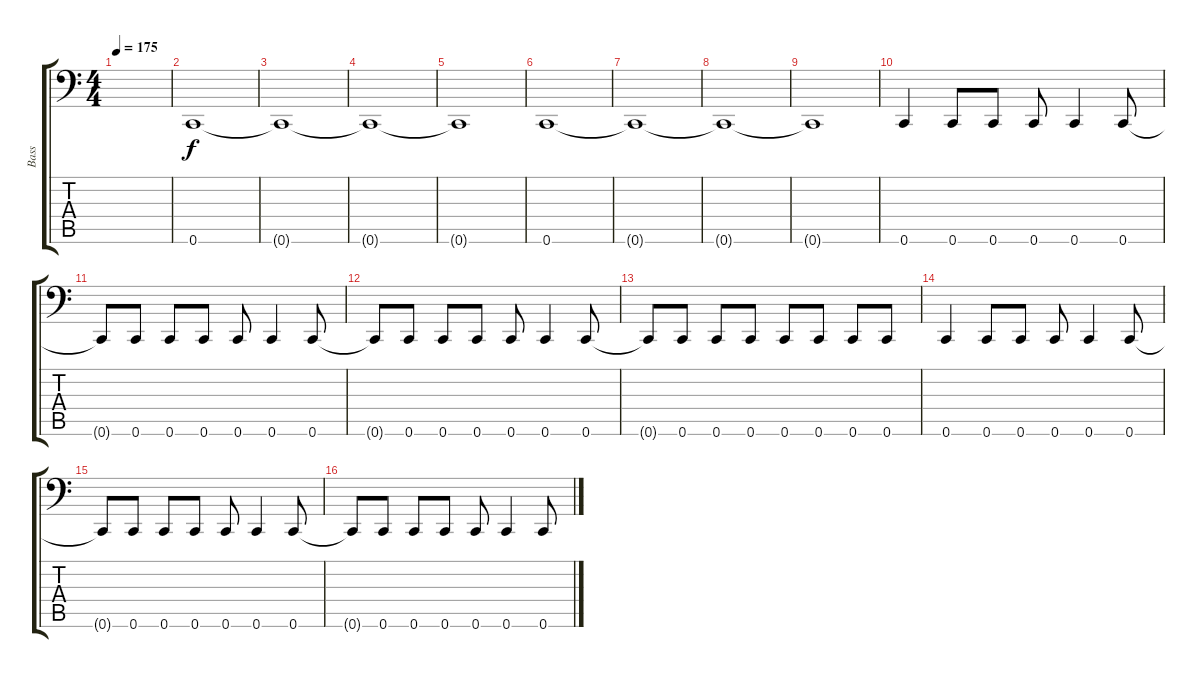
\track ("Bass" "Bass") {instrument electricbasspick}
\staff {score tabs}
\tuning (D3 A2 F2 C2 G1 C1) {hide}
\ts (4 4)
\tempo 175
\clef f4
\ks c
|
0.6.1 |
0.6{t}.1 |
0.6{t}.1 |
0.6{t}.1 |
0.6.1 |
0.6{t}.1 |
0.6{t}.1 |
0.6{t}.1 |
0.6.4 0.6.8 0.6.8 0.6.8 0.6.4 0.6.8 |
0.6{t}.8 0.6.8 0.6.8 0.6.8 0.6.8 0.6.4 0.6.8 |
0.6{t}.8 0.6.8 0.6.8 0.6.8 0.6.8 0.6.4 0.6.8 |
0.6{t}.8 0.6.8 0.6.8 0.6.8 0.6.8 0.6.8 0.6.8 0.6.8 |
0.6.4 0.6.8 0.6.8 0.6.8 0.6.4 0.6.8 |
0.6{t}.8 0.6.8 0.6.8 0.6.8 0.6.8 0.6.4 0.6.8 |
0.6{t}.8 0.6.8 0.6.8 0.6.8 0.6.8 0.6.4 0.6.8
